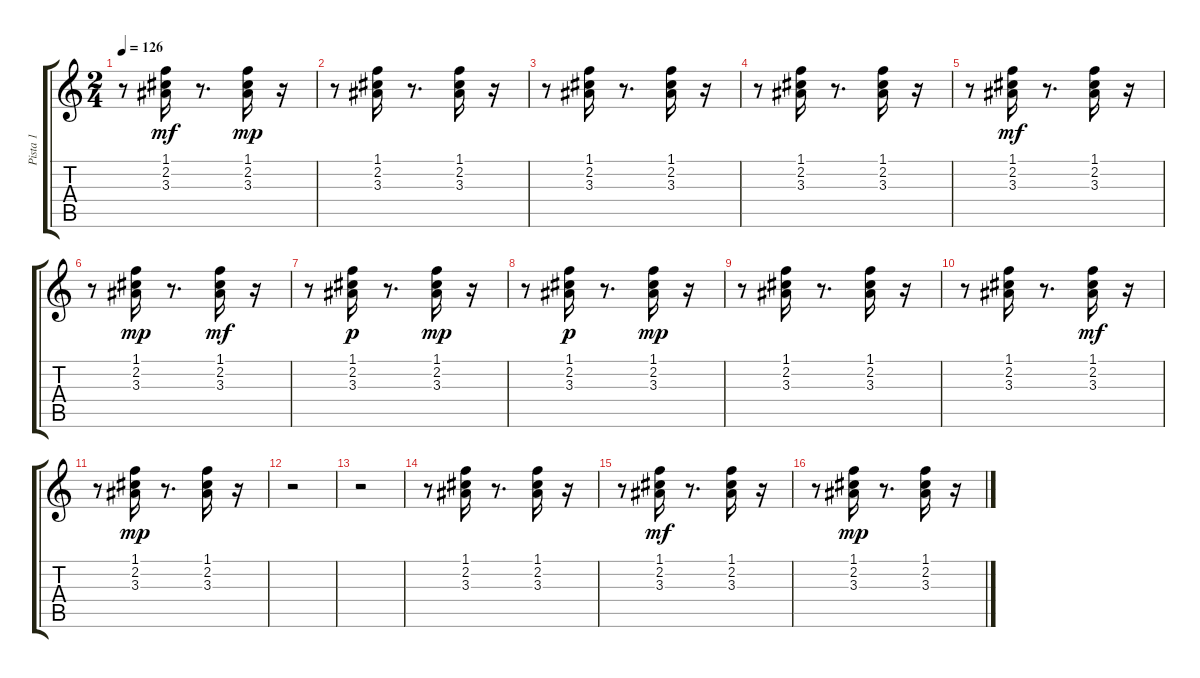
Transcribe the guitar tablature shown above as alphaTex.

\track ("Pista 1" "Pista 1") {instrument acousticguitarnylon}
\staff {score tabs}
\tuning (E4 B3 G3 D3 A2 E2) {hide}
\ts (2 4)
\tempo 126
\clef g2
\ks c
r.8{dy mp} (1.1 2.2 3.3).16{dy mf} r.8{d} (1.1 2.2 3.3).16{dy mp} r.16 |
r.8 (1.1 2.2 3.3).16 r.8{d} (1.1 2.2 3.3).16 r.16 |
r.8 (1.1 2.2 3.3).16 r.8{d} (1.1 2.2 3.3).16 r.16 |
r.8 (1.1 2.2 3.3).16 r.8{d} (1.1 2.2 3.3).16 r.16 |
r.8 (1.1 2.2 3.3).16{dy mf} r.8{d} (1.1 2.2 3.3).16 r.16 |
r.8 (1.1 2.2 3.3).16{dy mp} r.8{d} (1.1 2.2 3.3).16{dy mf} r.16 |
r.8 (1.1 2.2 3.3).16{dy p} r.8{d} (1.1 2.2 3.3).16{dy mp} r.16 |
r.8 (1.1 2.2 3.3).16{dy p} r.8{d} (1.1 2.2 3.3).16{dy mp} r.16 |
r.8 (1.1 2.2 3.3).16 r.8{d} (1.1 2.2 3.3).16 r.16 |
r.8 (1.1 2.2 3.3).16 r.8{d} (1.1 2.2 3.3).16{dy mf} r.16 |
r.8 (1.1 2.2 3.3).16{dy mp} r.8{d} (1.1 2.2 3.3).16 r.16 |
r.2 |
r.2 |
r.8 (1.1 2.2 3.3).16 r.8{d} (1.1 2.2 3.3).16 r.16 |
r.8 (1.1 2.2 3.3).16{dy mf} r.8{d} (1.1 2.2 3.3).16 r.16 |
r.8 (1.1 2.2 3.3).16{dy mp} r.8{d} (1.1 2.2 3.3).16 r.16
